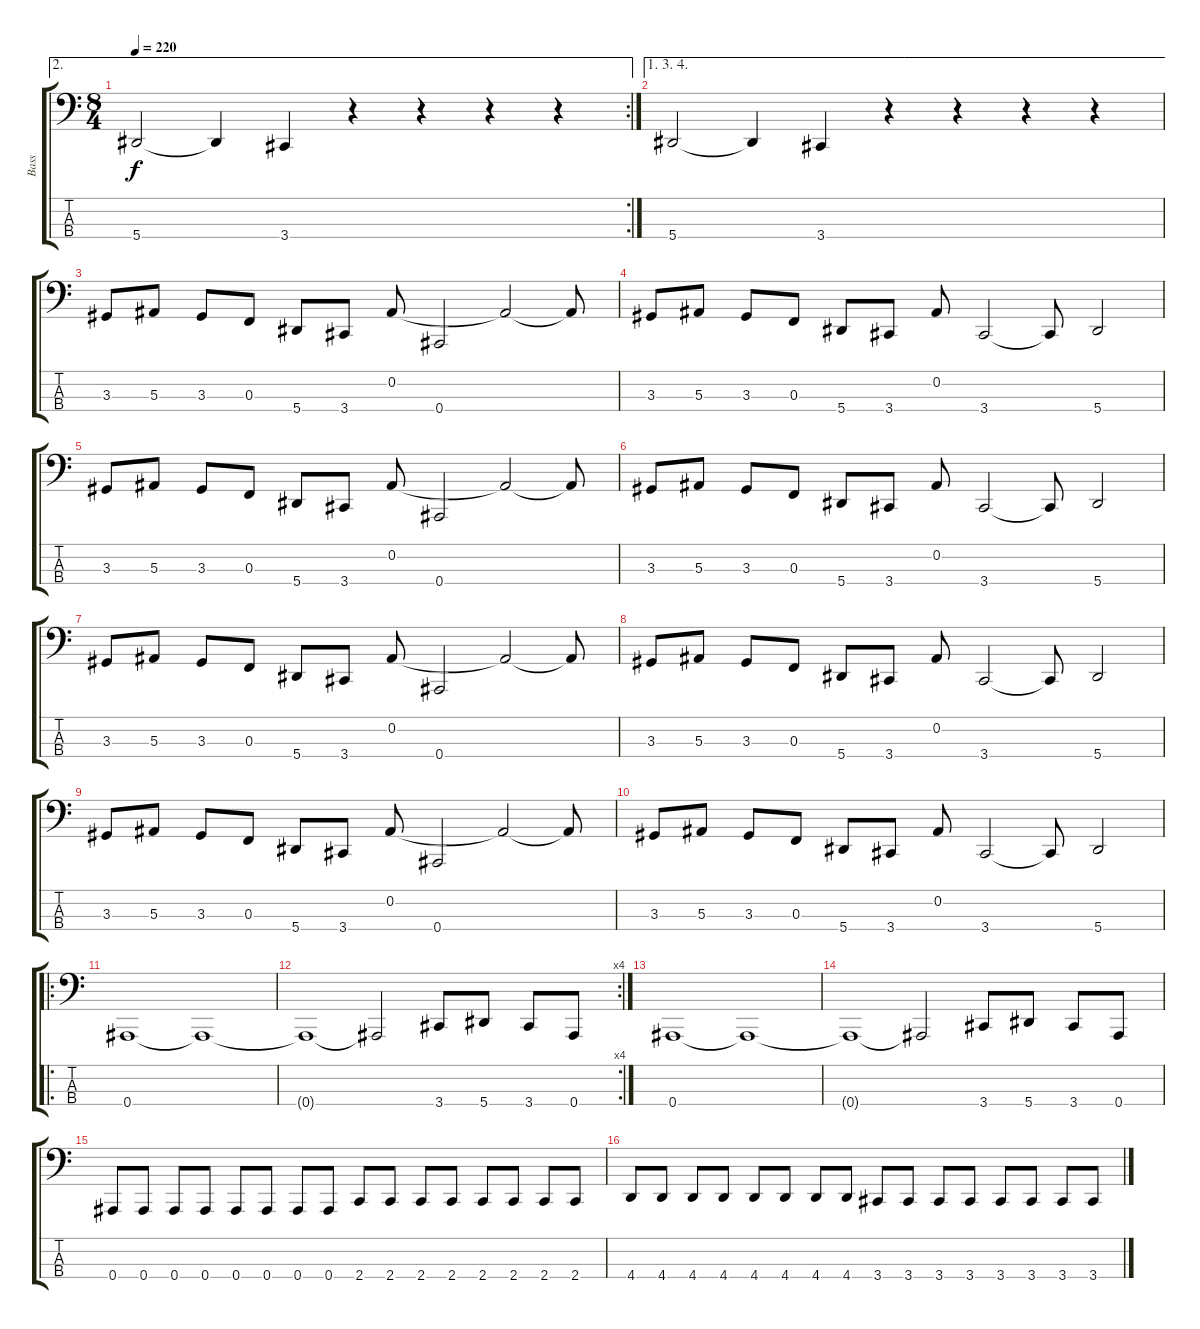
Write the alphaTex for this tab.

\track ("Bass" "Bass") {instrument electricbassfinger}
\staff {score tabs}
\tuning (Eb2 Bb1 F1 Bb0) {hide}
\ae 2
\rc 2
\ts (8 4)
\tempo 220
\clef f4
\ks c
5.4.2{dy f} 5.4{t}.4 3.4.4 r.4 r.4 r.4 r.4 |
\ae (1 3 4)
5.4.2 5.4{t}.4 3.4.4 r.4 r.4 r.4 r.4 |
3.3.8 5.3.8 3.3.8 0.3.8 5.4.8 3.4.8 0.2.8 0.4.2 0.2{t}.2 0.2{t}.8 |
3.3.8 5.3.8 3.3.8 0.3.8 5.4.8 3.4.8 0.2.8 3.4.2 3.4{t}.8 5.4.2 |
3.3.8 5.3.8 3.3.8 0.3.8 5.4.8 3.4.8 0.2.8 0.4.2 0.2{t}.2 0.2{t}.8 |
3.3.8 5.3.8 3.3.8 0.3.8 5.4.8 3.4.8 0.2.8 3.4.2 3.4{t}.8 5.4.2 |
3.3.8 5.3.8 3.3.8 0.3.8 5.4.8 3.4.8 0.2.8 0.4.2 0.2{t}.2 0.2{t}.8 |
3.3.8 5.3.8 3.3.8 0.3.8 5.4.8 3.4.8 0.2.8 3.4.2 3.4{t}.8 5.4.2 |
3.3.8 5.3.8 3.3.8 0.3.8 5.4.8 3.4.8 0.2.8 0.4.2 0.2{t}.2 0.2{t}.8 |
3.3.8 5.3.8 3.3.8 0.3.8 5.4.8 3.4.8 0.2.8 3.4.2 3.4{t}.8 5.4.2 |
\ro
0.4.1 0.4{t}.1 |
\rc 4
0.4{t}.1 0.4{t}.2 3.4.8 5.4.8 3.4.8 0.4.8 |
0.4.1 0.4{t}.1 |
0.4{t}.1 0.4{t}.2 3.4.8 5.4.8 3.4.8 0.4.8 |
0.4.8 0.4.8 0.4.8 0.4.8 0.4.8 0.4.8 0.4.8 0.4.8 2.4.8 2.4.8 2.4.8 2.4.8 2.4.8 2.4.8 2.4.8 2.4.8 |
4.4.8 4.4.8 4.4.8 4.4.8 4.4.8 4.4.8 4.4.8 4.4.8 3.4.8 3.4.8 3.4.8 3.4.8 3.4.8 3.4.8 3.4.8 3.4.8
